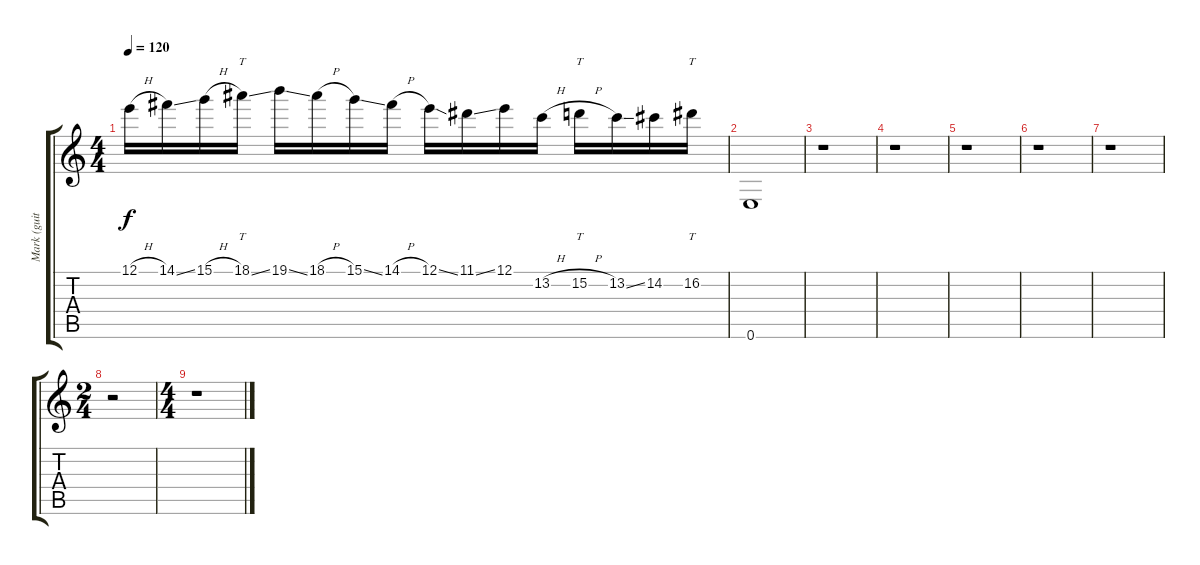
\track ("Mark (guitar)" "Mark (guit") {instrument overdrivenguitar}
\staff {score tabs}
\tuning (E4 B3 G3 D3 A2 E2) {hide}
\ts (4 4)
\tempo 120
\clef g2
\ks c
12.1{h}.16{dy f} 14.1{ss}.16 15.1{h}.16 18.1{ss}.16{tt} 19.1{ss}.16 18.1{h}.16 15.1{ss}.16 14.1{h}.16 12.1{ss}.16 11.1{ss}.16 12.1.16 13.2{h}.16 15.2{h}.16{tt} 13.2{ss}.16 14.2.16 16.2.16{tt} |
0.6.1 |
r.1 |
r.1 |
r.1 |
r.1 |
r.1 |
\ts (2 4)
r.2 |
\ts (4 4)
r.1
